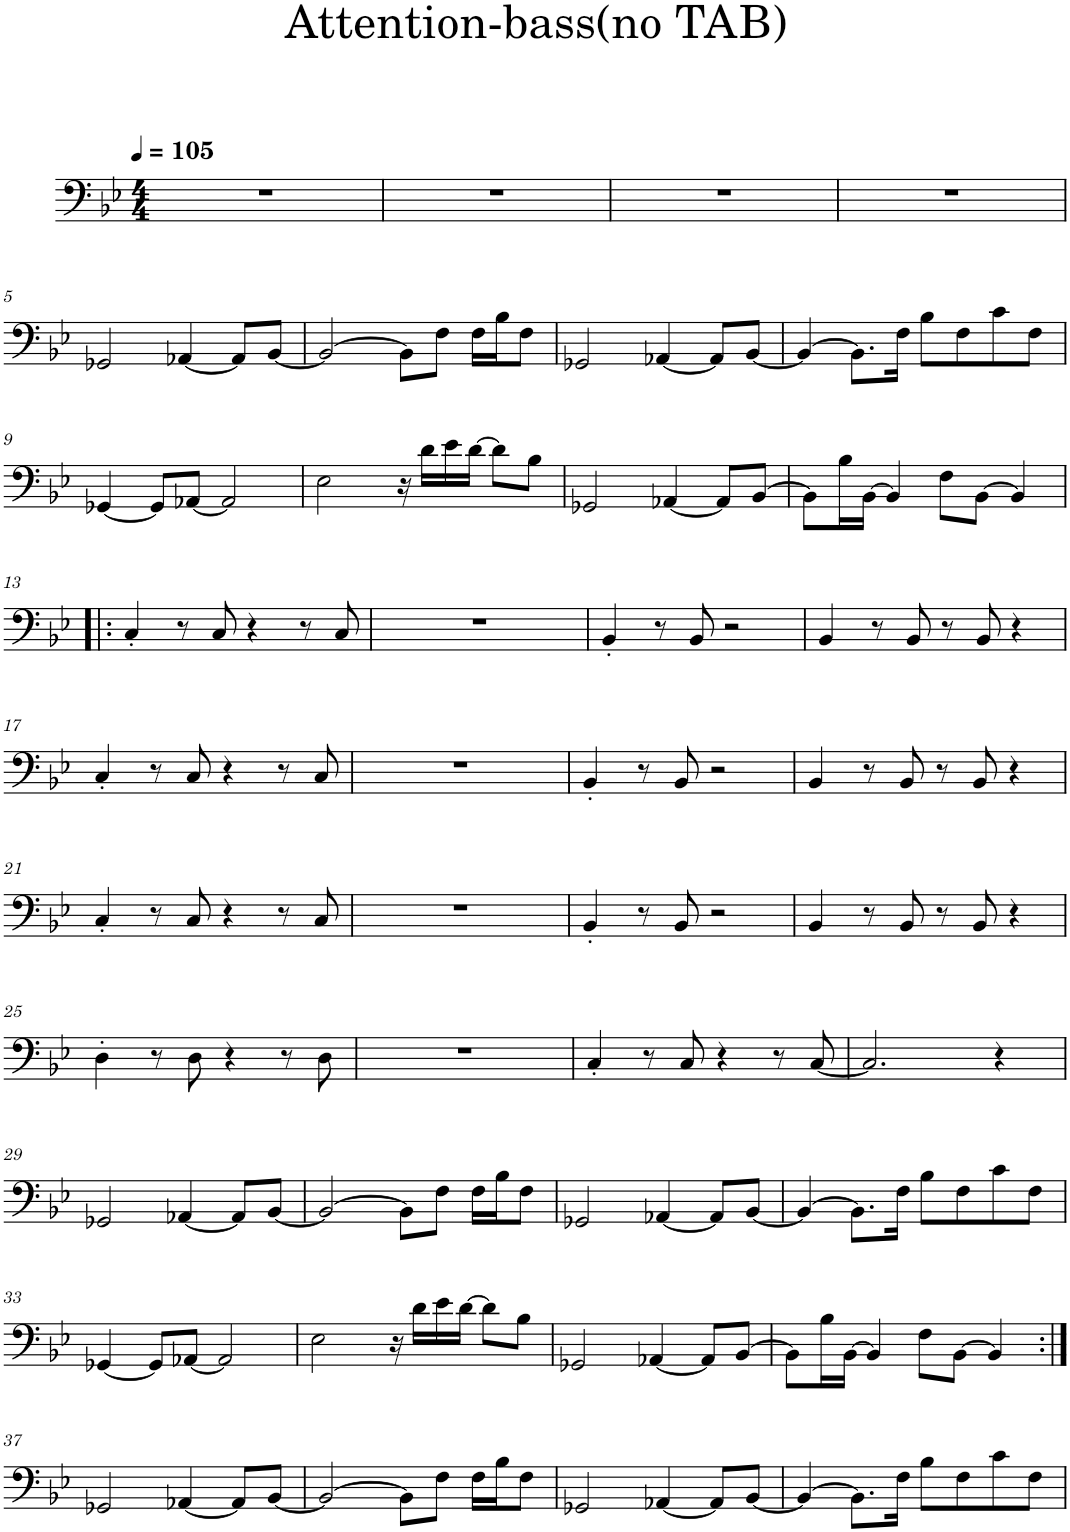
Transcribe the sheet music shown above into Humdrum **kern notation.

**kern
*part1
*staff1
*I"일렉트릭 베이스
*clefF4
*Trd7c12
*k[b-e-]
*M4/4
*MM105
=1
1r
=2
1r
=3
1r
=4
1r
!!LO:LB:g=z
=5
2GG-X/
[4AA-X/
8AA-/L]
[8BB-/J
=6
2BB-/_
8BB-\L]
8F\J
16F\LL
16B-\J
8F\J
=7
2GG-X/
[4AA-X/
8AA-/L]
[8BB-/J
=8
4BB-/_
8.BB-\L]
16F\Jk
8B-\L
8F\
8c\
8F\J
!!LO:LB:g=z
=9
[4GG-X/
8GG-/L]
[8AA-X/J
2AA-/]
=10
2E-\
16r
16d\LL
16e-\
[16d\JJ
8d\L]
8B-\J
=11
2GG-X/
[4AA-X/
8AA-/L]
[8BB-/J
=12
8BB-\L]
16B-\L
[16BB-\JJ
4BB-/]
8F\L
[8BB-\J
4BB-/]
!!LO:LB:g=z
=13!|:
4C'/
8r
8C/
4r
8r
8C/
=14
1r
=15
4BB-'/
8r
8BB-/
2r
=16
4BB-/
8r
8BB-/
8r
8BB-/
4r
!!LO:LB:g=z
=17
4C'/
8r
8C/
4r
8r
8C/
=18
1r
=19
4BB-'/
8r
8BB-/
2r
=20
4BB-/
8r
8BB-/
8r
8BB-/
4r
!!LO:LB:g=z
=21
4C'/
8r
8C/
4r
8r
8C/
=22
1r
=23
4BB-'/
8r
8BB-/
2r
=24
4BB-/
8r
8BB-/
8r
8BB-/
4r
!!LO:LB:g=z
=25
4D'\
8r
8D\
4r
8r
8D\
=26
1r
=27
4C'/
8r
8C/
4r
8r
[8C/
=28
2.C/]
4r
!!LO:LB:g=z
=29
2GG-X/
[4AA-X/
8AA-/L]
[8BB-/J
=30
2BB-/_
8BB-\L]
8F\J
16F\LL
16B-\J
8F\J
=31
2GG-X/
[4AA-X/
8AA-/L]
[8BB-/J
=32
4BB-/_
8.BB-\L]
16F\Jk
8B-\L
8F\
8c\
8F\J
!!LO:LB:g=z
=33
[4GG-X/
8GG-/L]
[8AA-X/J
2AA-/]
=34
2E-\
16r
16d\LL
16e-\
[16d\JJ
8d\L]
8B-\J
=35
2GG-X/
[4AA-X/
8AA-/L]
[8BB-/J
=36
8BB-\L]
16B-\L
[16BB-\JJ
4BB-/]
8F\L
[8BB-\J
4BB-/]
!!LO:LB:g=z
=37:|!
2GG-X/
[4AA-X/
8AA-/L]
[8BB-/J
=38
2BB-/_
8BB-\L]
8F\J
16F\LL
16B-\J
8F\J
=39
2GG-X/
[4AA-X/
8AA-/L]
[8BB-/J
=40
4BB-/_
8.BB-\L]
16F\Jk
8B-\L
8F\
8c\
8F\J
=
*-
